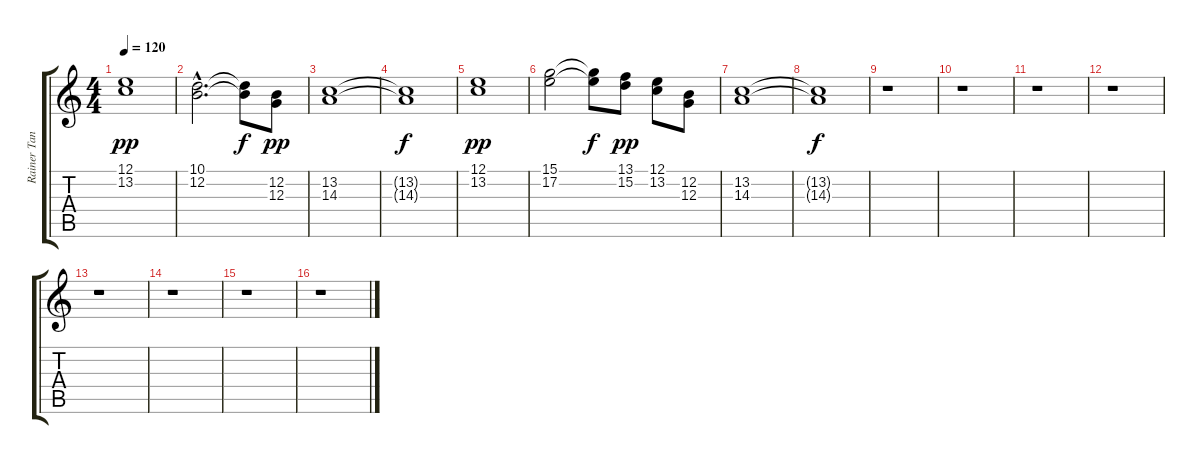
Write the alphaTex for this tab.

\track ("Rainer Tan" "Rainer Tan") {instrument violin}
\staff {score tabs}
\tuning (E4 B3 G3 D3 A2 E2) {hide}
\ts (4 4)
\tempo 120
\clef g2
\ks c
(12.1 13.2).1{dy pp} |
(10.1{hac} 12.2{hac}).2{d} (10.1{t} 12.2{t}).8{dy f} (12.2 12.3).8{dy pp} |
(13.2 14.3).1 |
(13.2{t} 14.3{t}).1{dy f} |
(12.1 13.2).1{dy pp} |
(15.1 17.2).2 (15.1{t} 17.2{t}).8{dy f} (13.1 15.2).8{dy pp} (12.1 13.2).8 (12.2 12.3).8 |
(13.2 14.3).1 |
(13.2{t} 14.3{t}).1{dy f} |
r.1 |
r.1 |
r.1 |
r.1 |
r.1 |
r.1 |
r.1 |
r.1
